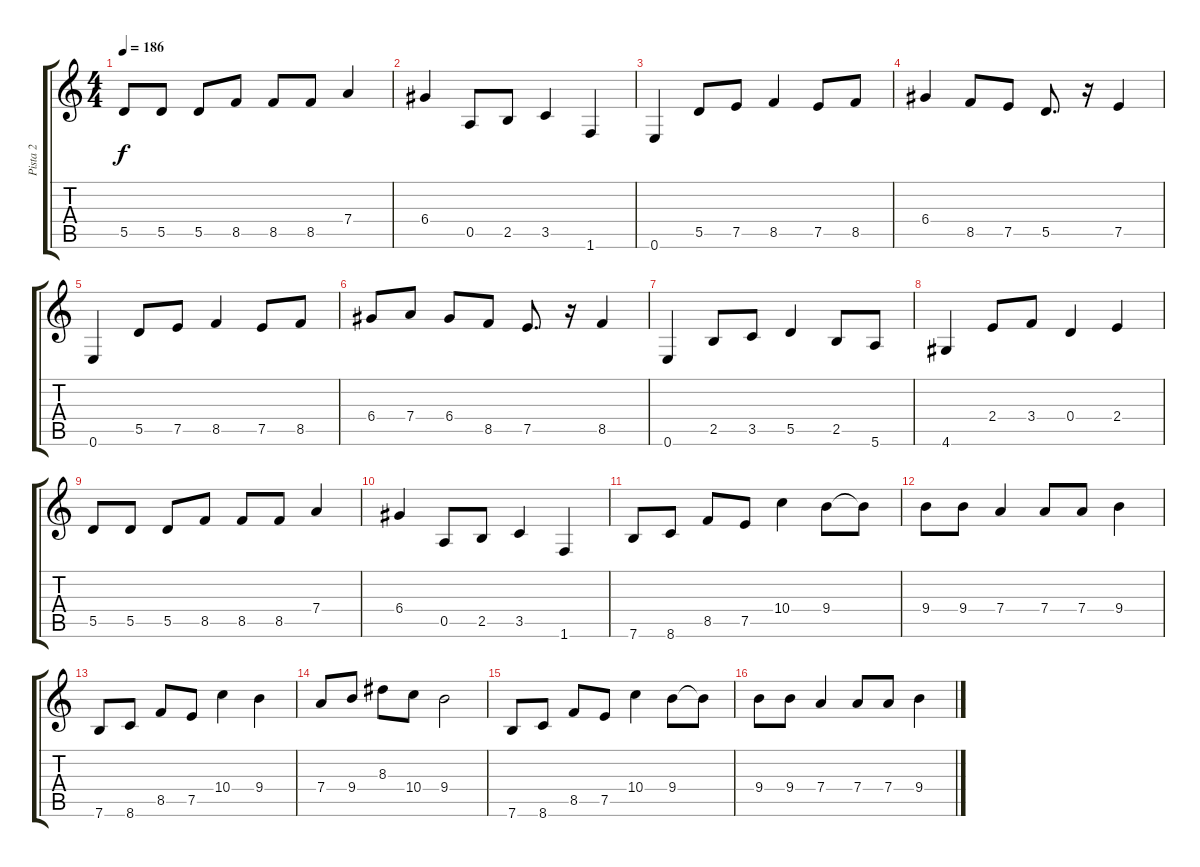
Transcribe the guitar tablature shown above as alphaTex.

\track ("Pista 2" "Pista 2") {instrument overdrivenguitar}
\staff {score tabs}
\tuning (E4 B3 G3 D3 A2 E2) {hide}
\ts (4 4)
\tempo 186
\clef g2
\ks c
5.5.8{dy f} 5.5.8 5.5.8 8.5.8 8.5.8 8.5.8 7.4.4 |
6.4.4 0.5.8 2.5.8 3.5.4 1.6.4 |
0.6.4 5.5.8 7.5.8 8.5.4 7.5.8 8.5.8 |
6.4.4 8.5.8 7.5.8 5.5.8{d} r.16 7.5.4 |
0.6.4 5.5.8 7.5.8 8.5.4 7.5.8 8.5.8 |
6.4.8 7.4.8 6.4.8 8.5.8 7.5.8{d} r.16 8.5.4 |
0.6.4 2.5.8 3.5.8 5.5.4 2.5.8 5.6.8 |
4.6.4 2.4.8 3.4.8 0.4.4 2.4.4 |
5.5.8 5.5.8 5.5.8 8.5.8 8.5.8 8.5.8 7.4.4 |
6.4.4 0.5.8 2.5.8 3.5.4 1.6.4 |
7.6.8 8.6.8 8.5.8 7.5.8 10.4.4 9.4.8 9.4{t}.8 |
9.4.8 9.4.8 7.4.4 7.4.8 7.4.8 9.4.4 |
7.6.8 8.6.8 8.5.8 7.5.8 10.4.4 9.4.4 |
7.4.8 9.4.8 8.3.8 10.4.8 9.4.2 |
7.6.8 8.6.8 8.5.8 7.5.8 10.4.4 9.4.8 9.4{t}.8 |
9.4.8 9.4.8 7.4.4 7.4.8 7.4.8 9.4.4
